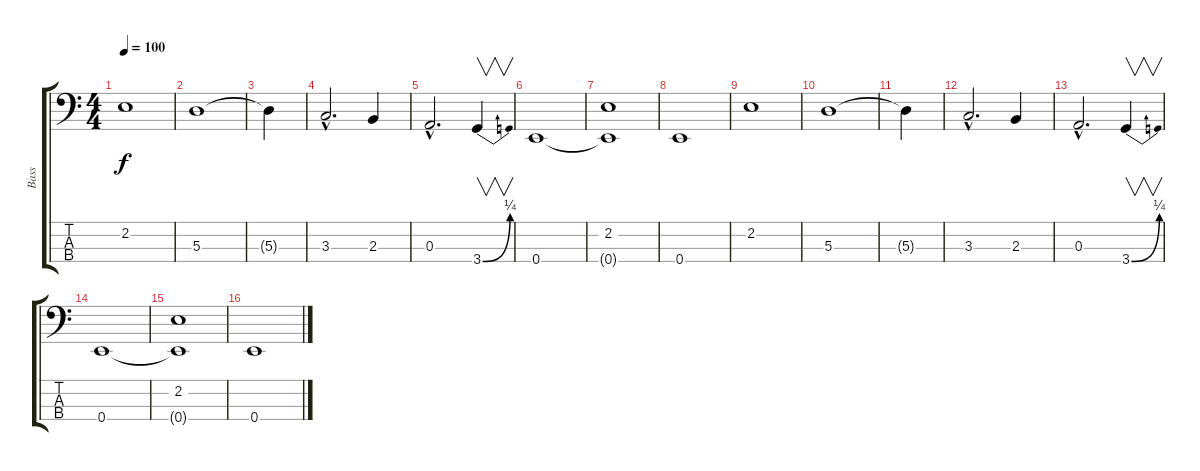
\track ("Bass" "Bass") {instrument electricbassfinger}
\staff {score tabs}
\tuning (G2 D2 A1 E1) {hide}
\ts (4 4)
\tempo 100
\clef f4
\ks c
2.2.1{dy f} |
5.3.1 |
5.3{t}.4 |
3.3{hac}.2{d} 2.3.4 |
0.3{hac}.2{d} 3.4{be (bend 0 0 60 1)}.4{v} |
0.4.1 |
(2.2 0.4{t}).1 |
0.4.1 |
2.2.1 |
5.3.1 |
5.3{t}.4 |
3.3{hac}.2{d} 2.3.4 |
0.3{hac}.2{d} 3.4{be (bend 0 0 60 1)}.4{v} |
0.4.1 |
(2.2 0.4{t}).1 |
0.4.1
